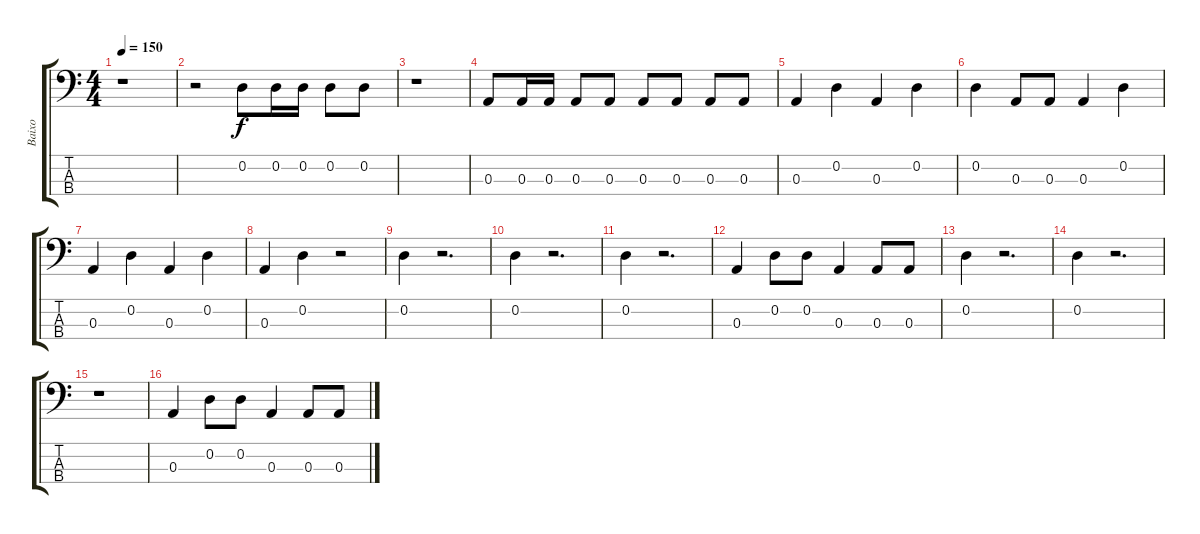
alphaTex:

\track ("Baixo" "Baixo") {instrument electricbasspick}
\staff {score tabs}
\tuning (G2 D2 A1 E1) {hide}
\ts (4 4)
\tempo 150
\clef f4
\ks c
r.1{dy f} |
r.2 0.2.8 0.2.16 0.2.16 0.2.8 0.2.8 |
r.1 |
0.3.8 0.3.16 0.3.16 0.3.8 0.3.8 0.3.8 0.3.8 0.3.8 0.3.8 |
0.3.4 0.2.4 0.3.4 0.2.4 |
0.2.4 0.3.8 0.3.8 0.3.4 0.2.4 |
0.3.4 0.2.4 0.3.4 0.2.4 |
0.3.4 0.2.4 r.2 |
0.2.4 r.2{d} |
0.2.4 r.2{d} |
0.2.4 r.2{d} |
0.3.4 0.2.8 0.2.8 0.3.4 0.3.8 0.3.8 |
0.2.4 r.2{d} |
0.2.4 r.2{d} |
r.1 |
0.3.4 0.2.8 0.2.8 0.3.4 0.3.8 0.3.8
